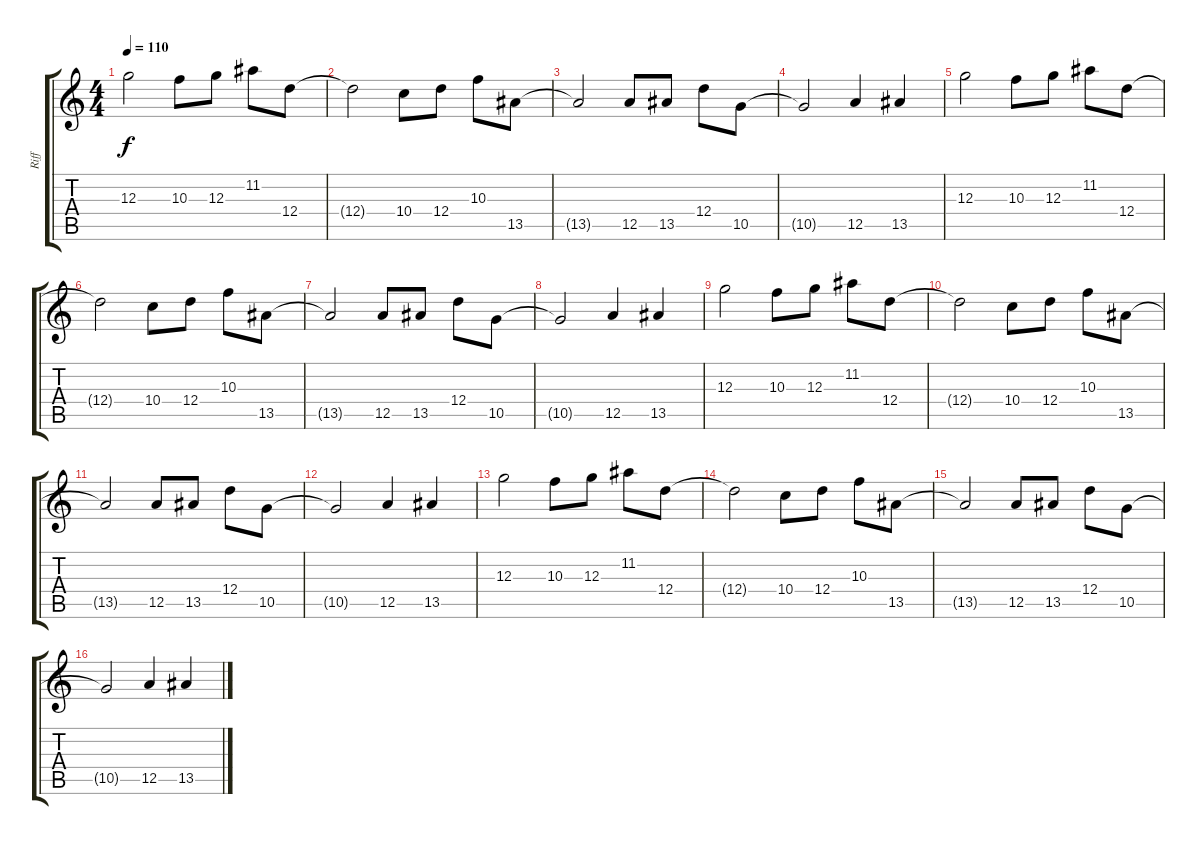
\track ("Riff" "Riff") {instrument distortionguitar}
\staff {score tabs}
\tuning (E4 B3 G3 D3 A2 E2) {hide}
\ts (4 4)
\tempo 110
\clef g2
\ks c
12.3.2{dy f} 10.3.8 12.3.8 11.2.8 12.4.8 |
12.4{t}.2 10.4.8 12.4.8 10.3.8 13.5.8 |
13.5{t}.2 12.5.8 13.5.8 12.4.8 10.5.8 |
10.5{t}.2 12.5.4 13.5.4 |
12.3.2 10.3.8 12.3.8 11.2.8 12.4.8 |
12.4{t}.2 10.4.8 12.4.8 10.3.8 13.5.8 |
13.5{t}.2 12.5.8 13.5.8 12.4.8 10.5.8 |
10.5{t}.2 12.5.4 13.5.4 |
12.3.2 10.3.8 12.3.8 11.2.8 12.4.8 |
12.4{t}.2 10.4.8 12.4.8 10.3.8 13.5.8 |
13.5{t}.2 12.5.8 13.5.8 12.4.8 10.5.8 |
10.5{t}.2 12.5.4 13.5.4 |
12.3.2 10.3.8 12.3.8 11.2.8 12.4.8 |
12.4{t}.2 10.4.8 12.4.8 10.3.8 13.5.8 |
13.5{t}.2 12.5.8 13.5.8 12.4.8 10.5.8 |
10.5{t}.2 12.5.4 13.5.4
